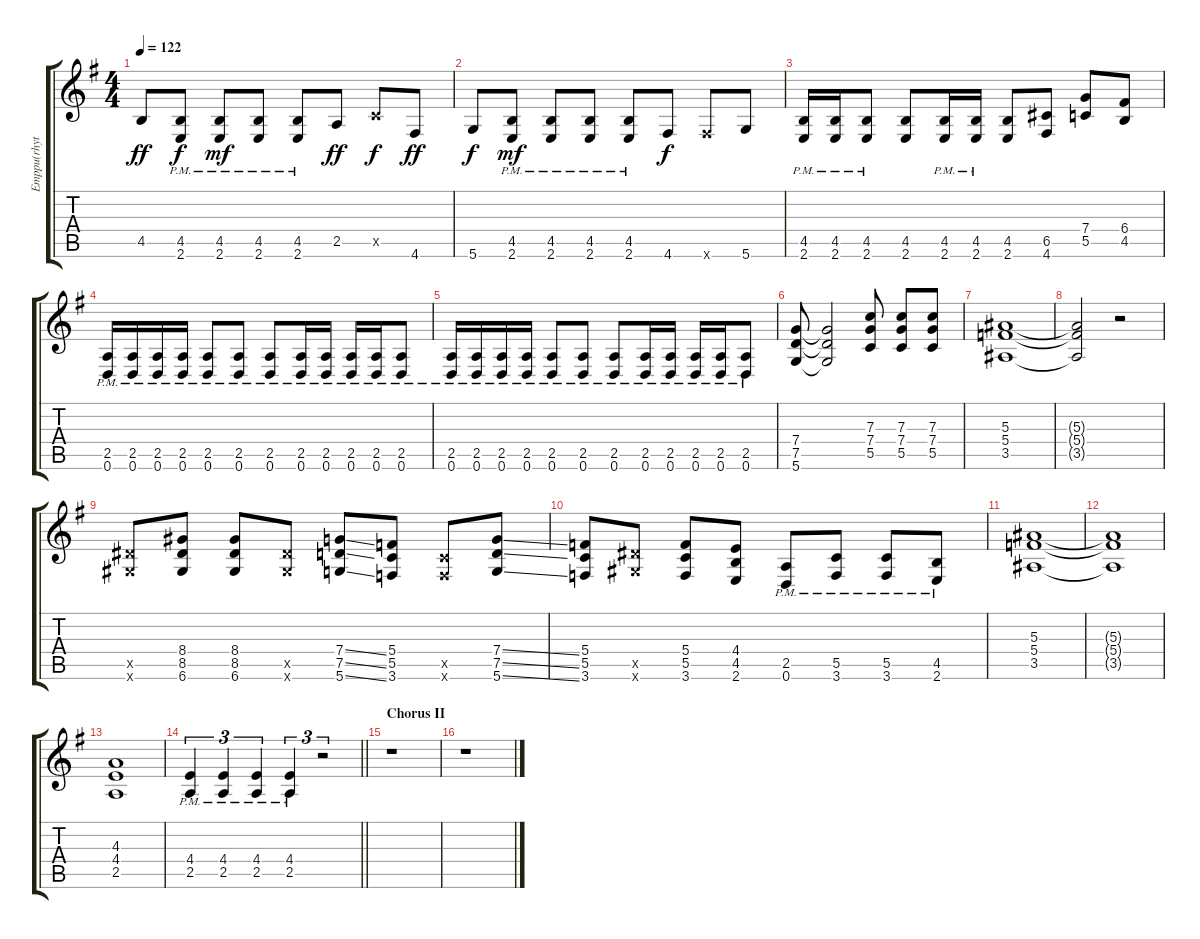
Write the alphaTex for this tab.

\track ("Emppu(rhytm)" "Emppu(rhyt") {instrument distortionguitar}
\staff {score tabs}
\tuning (D4 A3 F3 C3 G2 D2) {hide}
\ts (4 4)
\tempo 122
\clef g2
\ks g
4.5.8{dy ff} (4.5{pm} 2.6{pm}).8{dy f} (4.5{pm} 2.6{pm}).8{dy mf} (4.5{pm} 2.6{pm}).8 (4.5{pm} 2.6{pm}).8 2.5.8{dy ff} 5.5{x}.8{dy f} 4.6.8{dy ff} |
5.6.8{dy f} (4.5{pm} 2.6{pm}).8{dy mf} (4.5{pm} 2.6{pm}).8 (4.5{pm} 2.6{pm}).8 (4.5{pm} 2.6{pm}).8 4.6.8{dy f} 4.6{x}.8 5.6.8 |
(4.5{pm} 2.6{pm}).16 (4.5{pm} 2.6{pm}).16 (4.5{pm} 2.6{pm}).8 (4.5 2.6).8 (4.5{pm} 2.6{pm}).16 (4.5{pm} 2.6{pm}).16 (4.5 2.6).8 (6.5 4.6).8 (7.4 5.5).8 (6.4 4.5).8 |
(2.5{pm} 0.6{pm}).16 (2.5{pm} 0.6{pm}).16 (2.5{pm} 0.6{pm}).16 (2.5{pm} 0.6{pm}).16 (2.5{pm} 0.6{pm}).8 (2.5{pm} 0.6{pm}).8 (2.5{pm} 0.6{pm}).8 (2.5{pm} 0.6{pm}).16 (2.5{pm} 0.6{pm}).16 (2.5{pm} 0.6{pm}).16 (2.5{pm} 0.6{pm}).16 (2.5{pm} 0.6{pm}).8 |
(2.5{pm} 0.6{pm}).16 (2.5{pm} 0.6{pm}).16 (2.5{pm} 0.6{pm}).16 (2.5{pm} 0.6{pm}).16 (2.5{pm} 0.6{pm}).8 (2.5{pm} 0.6{pm}).8 (2.5{pm} 0.6{pm}).8 (2.5{pm} 0.6{pm}).16 (2.5{pm} 0.6{pm}).16 (2.5{pm} 0.6{pm}).16 (2.5{pm} 0.6{pm}).16 (2.5{pm} 0.6{pm}).8 |
(7.4 7.5 5.6).8 (7.4{t} 7.5{t} 5.6{t}).2 (7.3 7.4 5.5).8 (7.3 7.4 5.5).8 (7.3 7.4 5.5).8 |
(5.3 5.4 3.5).1 |
(5.3{t} 5.4{t} 3.5{t}).2 r.2 |
(8.5{x} 6.6{x}).8 (8.4 8.5 6.6).8 (8.4 8.5 6.6).8 (8.5{x} 6.6{x}).8 (7.4{ss} 7.5{ss} 5.6{ss}).8 (5.4 5.5 3.6).8 (5.5{x} 3.6{x}).8 (7.4{ss} 7.5{ss} 5.6{ss}).8 |
(5.4 5.5 3.6).8 (8.5{x} 6.6{x}).8 (5.4 5.5 3.6).8 (4.4 4.5 2.6).8 (2.5{pm} 0.6{pm}).8 (5.5{pm} 3.6{pm}).8 (5.5{pm} 3.6{pm}).8 (4.5{pm} 2.6{pm}).8 |
(5.3 5.4 3.5).1 |
(5.3{t} 5.4{t} 3.5{t}).1 |
(4.3 4.4 2.5).1 |
\barLineRight lightlight
(4.4{pm} 2.5{pm}).4{tu (3 2)} (4.4{pm} 2.5{pm}).4{tu (3 2)} (4.4{pm} 2.5{pm}).4{tu (3 2)} (4.4{pm} 2.5{pm}).4{tu (3 2)} r.2{tu (3 2)} |
\section ("" "Chorus II")
r.1 |
r.1
